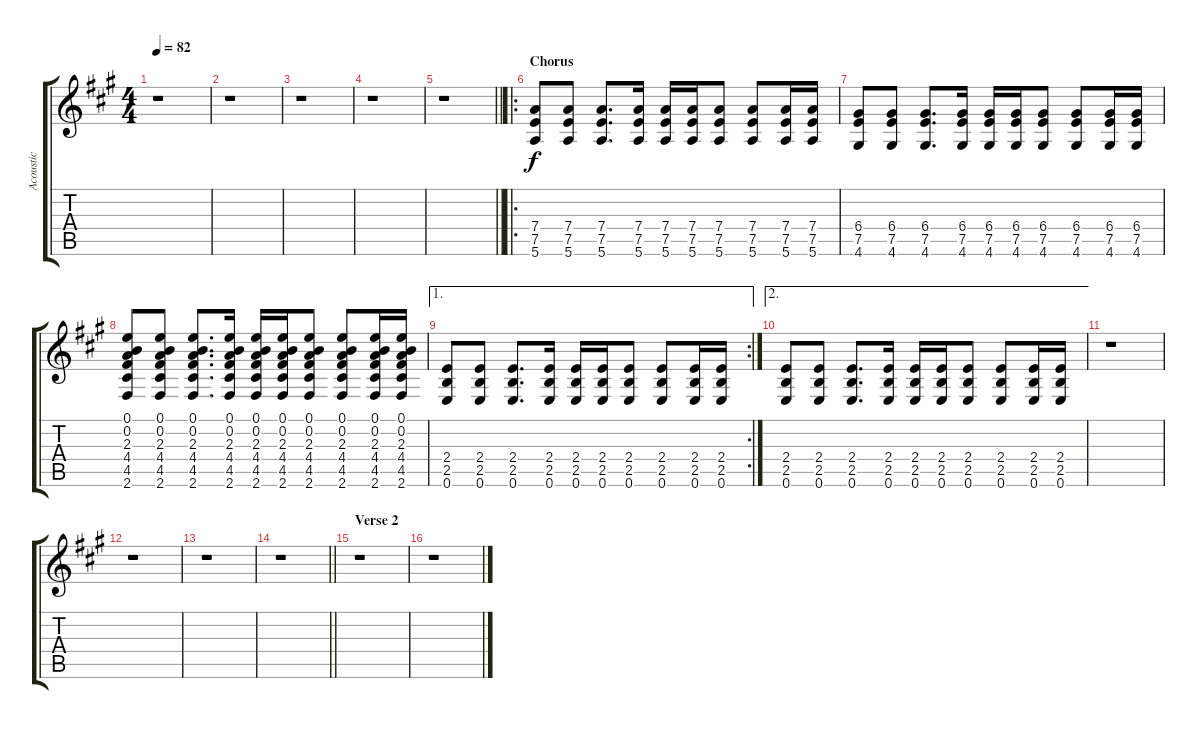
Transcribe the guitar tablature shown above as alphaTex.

\track ("Acoustic" "Acoustic") {instrument acousticguitarsteel}
\staff {score tabs}
\tuning (E4 B3 G3 D3 A2 E2) {hide}
\ts (4 4)
\tempo 82
\clef g2
\ks a
r.1{dy f} |
r.1 |
r.1 |
r.1 |
\barLineRight lightlight
r.1 |
\ro
\section ("" "Chorus")
(7.4 7.5 5.6).8 (7.4 7.5 5.6).8 (7.4 7.5 5.6).8{d} (7.4 7.5 5.6).16 (7.4 7.5 5.6).16 (7.4 7.5 5.6).16 (7.4 7.5 5.6).8 (7.4 7.5 5.6).8 (7.4 7.5 5.6).16 (7.4 7.5 5.6).16 |
(6.4 7.5 4.6).8 (6.4 7.5 4.6).8 (6.4 7.5 4.6).8{d} (6.4 7.5 4.6).16 (6.4 7.5 4.6).16 (6.4 7.5 4.6).16 (6.4 7.5 4.6).8 (6.4 7.5 4.6).8 (6.4 7.5 4.6).16 (6.4 7.5 4.6).16 |
(0.1 0.2 2.3 4.4 4.5 2.6).8 (0.1 0.2 2.3 4.4 4.5 2.6).8 (0.1 0.2 2.3 4.4 4.5 2.6).8{d} (0.1 0.2 2.3 4.4 4.5 2.6).16 (0.1 0.2 2.3 4.4 4.5 2.6).16 (0.1 0.2 2.3 4.4 4.5 2.6).16 (0.1 0.2 2.3 4.4 4.5 2.6).8 (0.1 0.2 2.3 4.4 4.5 2.6).8 (0.1 0.2 2.3 4.4 4.5 2.6).16 (0.1 0.2 2.3 4.4 4.5 2.6).16 |
\ae 1
\rc 2
(2.4 2.5 0.6).8 (2.4 2.5 0.6).8 (2.4 2.5 0.6).8{d} (2.4 2.5 0.6).16 (2.4 2.5 0.6).16 (2.4 2.5 0.6).16 (2.4 2.5 0.6).8 (2.4 2.5 0.6).8 (2.4 2.5 0.6).16 (2.4 2.5 0.6).16 |
\ae 2
(2.4 2.5 0.6).8 (2.4 2.5 0.6).8 (2.4 2.5 0.6).8{d} (2.4 2.5 0.6).16 (2.4 2.5 0.6).16 (2.4 2.5 0.6).16 (2.4 2.5 0.6).8 (2.4 2.5 0.6).8 (2.4 2.5 0.6).16 (2.4 2.5 0.6).16 |
r.1 |
r.1 |
r.1 |
\barLineRight lightlight
r.1 |
\section ("" "Verse 2")
r.1 |
r.1
